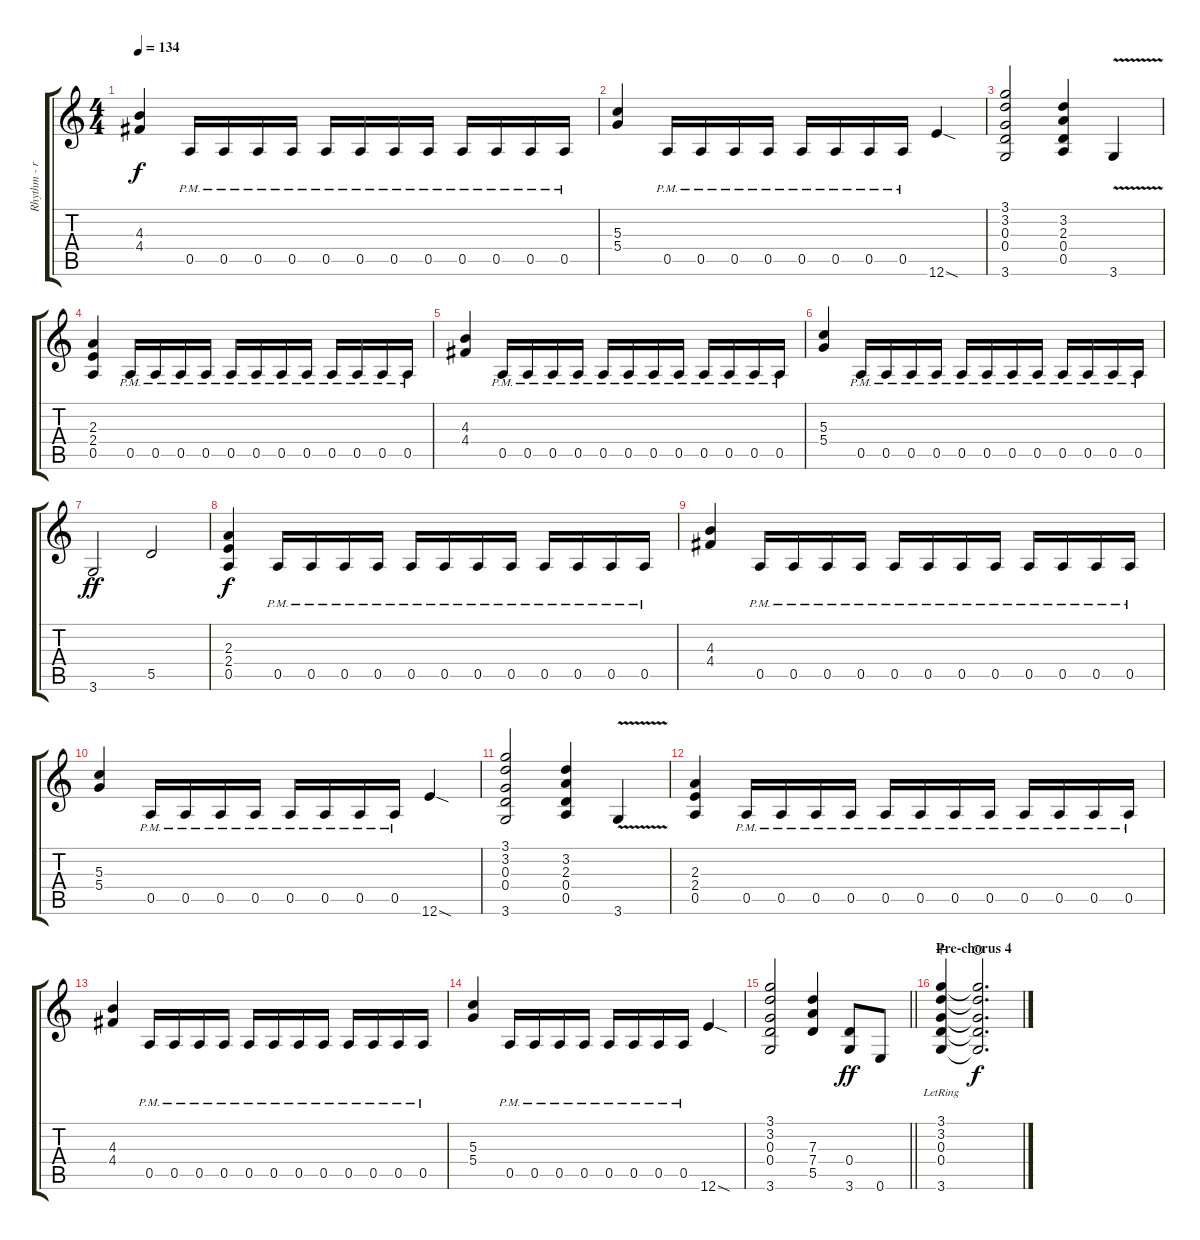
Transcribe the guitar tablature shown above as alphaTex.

\track ("Rhythm - right" "Rhythm - r") {instrument distortionguitar}
\staff {score tabs}
\tuning (E4 B3 G3 D3 A2 E2) {hide}
\ts (4 4)
\tempo 134
\clef g2
\ks aminor
(4.3 4.4).4{dy f} 0.5{pm}.16 0.5{pm}.16 0.5{pm}.16 0.5{pm}.16 0.5{pm}.16 0.5{pm}.16 0.5{pm}.16 0.5{pm}.16 0.5{pm}.16 0.5{pm}.16 0.5{pm}.16 0.5{pm}.16 |
(5.3 5.4).4 0.5{pm}.16 0.5{pm}.16 0.5{pm}.16 0.5{pm}.16 0.5{pm}.16 0.5{pm}.16 0.5{pm}.16 0.5{pm}.16 12.6{sod}.4 |
(3.1 3.2 0.3 0.4 3.6).2 (3.2 2.3 0.4 0.5).4 3.6{v}.4 |
(2.3 2.4 0.5).4 0.5{pm}.16 0.5{pm}.16 0.5{pm}.16 0.5{pm}.16 0.5{pm}.16 0.5{pm}.16 0.5{pm}.16 0.5{pm}.16 0.5{pm}.16 0.5{pm}.16 0.5{pm}.16 0.5{pm}.16 |
(4.3 4.4).4 0.5{pm}.16 0.5{pm}.16 0.5{pm}.16 0.5{pm}.16 0.5{pm}.16 0.5{pm}.16 0.5{pm}.16 0.5{pm}.16 0.5{pm}.16 0.5{pm}.16 0.5{pm}.16 0.5{pm}.16 |
(5.3 5.4).4 0.5{pm}.16 0.5{pm}.16 0.5{pm}.16 0.5{pm}.16 0.5{pm}.16 0.5{pm}.16 0.5{pm}.16 0.5{pm}.16 0.5{pm}.16 0.5{pm}.16 0.5{pm}.16 0.5{pm}.16 |
3.6.2{dy ff} 5.5.2 |
(2.3 2.4 0.5).4{dy f} 0.5{pm}.16 0.5{pm}.16 0.5{pm}.16 0.5{pm}.16 0.5{pm}.16 0.5{pm}.16 0.5{pm}.16 0.5{pm}.16 0.5{pm}.16 0.5{pm}.16 0.5{pm}.16 0.5{pm}.16 |
(4.3 4.4).4 0.5{pm}.16 0.5{pm}.16 0.5{pm}.16 0.5{pm}.16 0.5{pm}.16 0.5{pm}.16 0.5{pm}.16 0.5{pm}.16 0.5{pm}.16 0.5{pm}.16 0.5{pm}.16 0.5{pm}.16 |
(5.3 5.4).4 0.5{pm}.16 0.5{pm}.16 0.5{pm}.16 0.5{pm}.16 0.5{pm}.16 0.5{pm}.16 0.5{pm}.16 0.5{pm}.16 12.6{sod}.4 |
(3.1 3.2 0.3 0.4 3.6).2 (3.2 2.3 0.4 0.5).4 3.6{v}.4 |
(2.3 2.4 0.5).4 0.5{pm}.16 0.5{pm}.16 0.5{pm}.16 0.5{pm}.16 0.5{pm}.16 0.5{pm}.16 0.5{pm}.16 0.5{pm}.16 0.5{pm}.16 0.5{pm}.16 0.5{pm}.16 0.5{pm}.16 |
(4.3 4.4).4 0.5{pm}.16 0.5{pm}.16 0.5{pm}.16 0.5{pm}.16 0.5{pm}.16 0.5{pm}.16 0.5{pm}.16 0.5{pm}.16 0.5{pm}.16 0.5{pm}.16 0.5{pm}.16 0.5{pm}.16 |
(5.3 5.4).4 0.5{pm}.16 0.5{pm}.16 0.5{pm}.16 0.5{pm}.16 0.5{pm}.16 0.5{pm}.16 0.5{pm}.16 0.5{pm}.16 12.6{sod}.4 |
\barLineRight lightlight
(3.1 3.2 0.3 0.4 3.6).2 (7.3 7.4 5.5).4 (0.4 3.6).8{dy ff} 0.6.8 |
\section ("" "Pre-chorus 4")
(3.1 3.2 0.3{lr} 0.4{lr} 3.6).4{wahc} (3.1{t} 3.2{t} 0.3{t} 0.4{t} 3.6{t}).2{d dy f waho}
